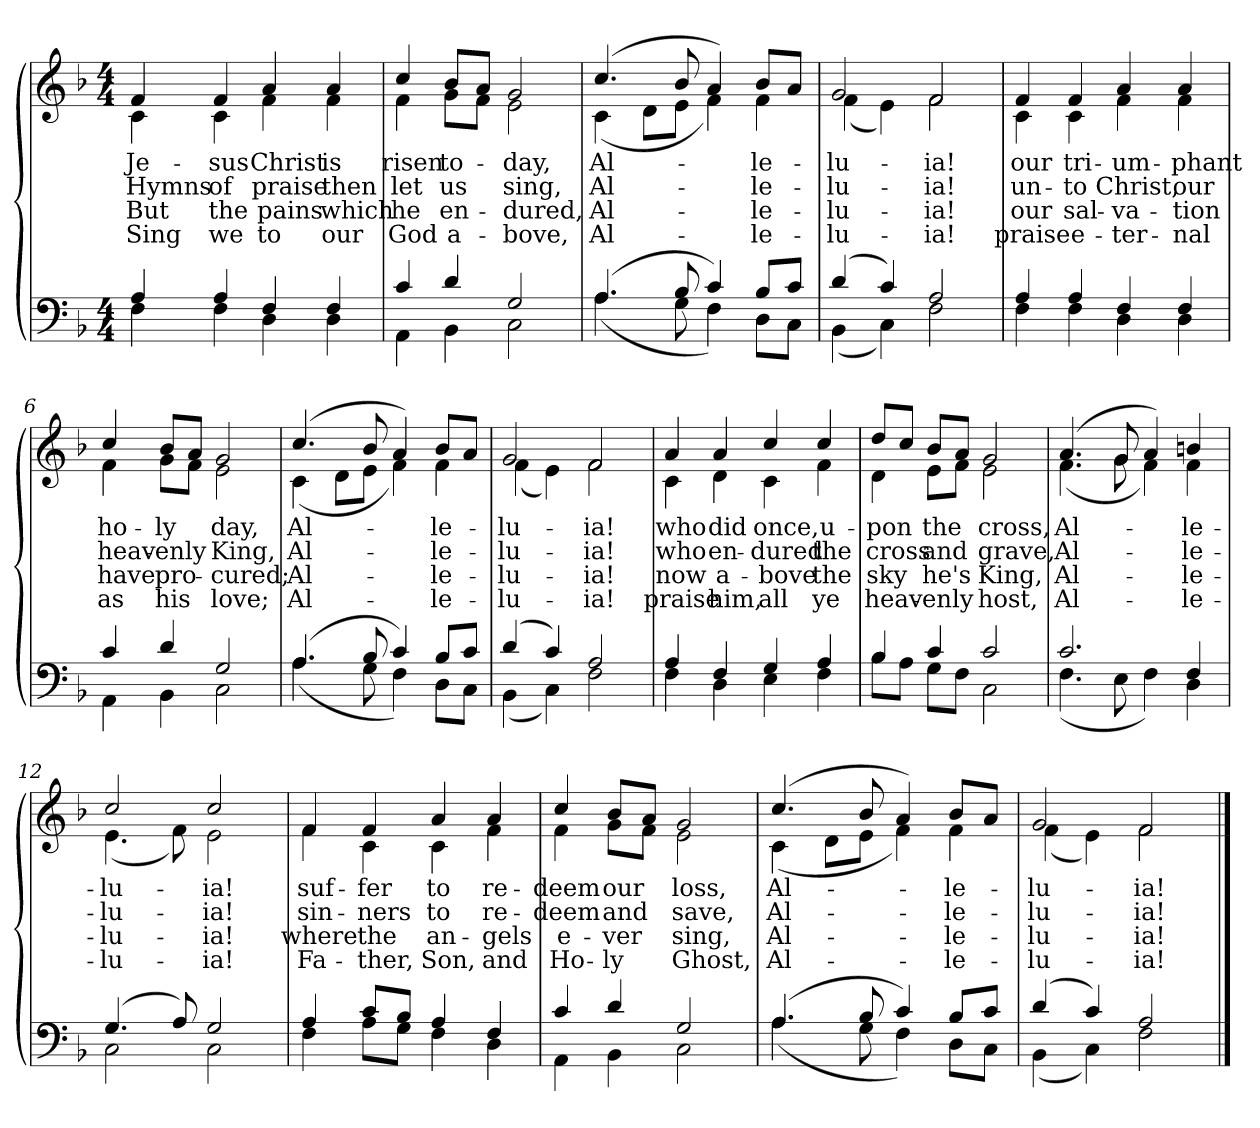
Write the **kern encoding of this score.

**kern	**kern	**text	**text	**text	**text
*part2	*part1	*part1	*part1	*part1	*part1
*staff2	*staff1	*staff1	*staff1	*staff1	*staff1
*clefF4	*clefG2	*	*	*	*
*k[b-]	*k[b-]	*	*	*	*
*M4/4	*M4/4	*	*	*	*
=1	=1	=1	=1	=1	=1
*^	*	*	*	*	*
!	!	!LO:TX:b:i:t=Verse	!	!	!	!
!	!	!	!LO:LY:b	!LO:LY:b	!LO:LY:b	!LO:LY:b
*	*	*^	*	*	*	*
4A/	4F\	4f/	4c\	Je-	Hymns	But	Sing
!	!	!	!	!LO:LY:b	!LO:LY:b	!LO:LY:b	!LO:LY:b
4A/	4F\	4f/	4c\	-sus	of	the	we
!	!	!	!	!LO:LY:b	!LO:LY:b	!LO:LY:b	!LO:LY:b
4F/	4D\	4a/	4f\	Christ	praise	pains	to
!	!	!	!	!LO:LY:b	!LO:LY:b	!LO:LY:b	!LO:LY:b
4F/	4D\	4a/	4f\	is	then	which	our
=2	=2	=2	=2	=2	=2	=2	=2
!	!	!	!	!LO:LY:b	!LO:LY:b	!LO:LY:b	!LO:LY:b
4c/	4AA\	4cc/	4f\	risen	let	he	God
!	!	!	!	!LO:LY:b	!LO:LY:b	!LO:LY:b	!LO:LY:b
4d/	4BB-\	8b-/L	8g\L	to-	us	en-	a-
.	.	8a/J	8f\J	.	.	.	.
!	!	!	!	!LO:LY:b	!LO:LY:b	!LO:LY:b	!LO:LY:b
2G/	2C\	2g/	2e\	-day,	sing,	-dured,	-bove,
=3	=3	=3	=3	=3	=3	=3	=3
!	!	!	!	!LO:LY:b	!LO:LY:b	!LO:LY:b	!LO:LY:b
(>4.A/	(<4.A\	(>4.cc/	(<4c\	Al-	Al-	Al-	Al-
.	.	.	8d\L	.	.	.	.
8B-/	8G\	8b-/	8e\J	.	.	.	.
4c/)	4F\)	4a/)	4f\)	.	.	.	.
!	!	!	!	!LO:LY:b	!LO:LY:b	!LO:LY:b	!LO:LY:b
8B-/L	8D\L	8b-/L	4f\	-le-	-le-	-le-	-le-
8c/J	8C\J	8a/J	.	.	.	.	.
=4	=4	=4	=4	=4	=4	=4	=4
!	!	!	!	!LO:LY:b	!LO:LY:b	!LO:LY:b	!LO:LY:b
(>4d/	(<4BB-\	2g/	(<4f\	-lu-	-lu-	-lu-	-lu-
4c/)	4C\)	.	4e\)	.	.	.	.
!	!	!	!	!LO:LY:b	!LO:LY:b	!LO:LY:b	!LO:LY:b
2A/	2F\	2f/	2f\	-ia!	-ia!	-ia!	-ia!
!!LO:LB:g=z	!!
=5	=5	=5	=5	=5	=5	=5	=5
!	!	!	!	!LO:LY:b	!LO:LY:b	!LO:LY:b	!LO:LY:b
4A/	4F\	4f/	4c\	our	un-	our	praise
!	!	!	!	!LO:LY:b	!LO:LY:b	!LO:LY:b	!LO:LY:b
4A/	4F\	4f/	4c\	tri-	-to	sal-	e-
!	!	!	!	!LO:LY:b	!LO:LY:b	!LO:LY:b	!LO:LY:b
4F/	4D\	4a/	4f\	-um-	Christ,	-va-	-ter-
!	!	!	!	!LO:LY:b	!LO:LY:b	!LO:LY:b	!LO:LY:b
4F/	4D\	4a/	4f\	-phant	our	-tion	-nal
=6	=6	=6	=6	=6	=6	=6	=6
!	!	!	!	!LO:LY:b	!LO:LY:b	!LO:LY:b	!LO:LY:b
4c/	4AA\	4cc/	4f\	ho-	heav-	have	as
!	!	!	!	!LO:LY:b	!LO:LY:b	!LO:LY:b	!LO:LY:b
4d/	4BB-\	8b-/L	8g\L	-ly	-enly	pro-	his
.	.	8a/J	8f\J	.	.	.	.
!	!	!	!	!LO:LY:b	!LO:LY:b	!LO:LY:b	!LO:LY:b
2G/	2C\	2g/	2e\	day,	King,	-cured;	love;
=7	=7	=7	=7	=7	=7	=7	=7
!	!	!	!	!LO:LY:b	!LO:LY:b	!LO:LY:b	!LO:LY:b
(>4.A/	(<4.A\	(>4.cc/	(<4c\	Al-	Al-	Al-	Al-
.	.	.	8d\L	.	.	.	.
8B-/	8G\	8b-/	8e\J	.	.	.	.
4c/)	4F\)	4a/)	4f\)	.	.	.	.
!	!	!	!	!LO:LY:b	!LO:LY:b	!LO:LY:b	!LO:LY:b
8B-/L	8D\L	8b-/L	4f\	-le-	-le-	-le-	-le-
8c/J	8C\J	8a/J	.	.	.	.	.
=8	=8	=8	=8	=8	=8	=8	=8
!	!	!	!	!LO:LY:b	!LO:LY:b	!LO:LY:b	!LO:LY:b
(>4d/	(<4BB-\	2g/	(<4f\	-lu-	-lu-	-lu-	-lu-
4c/)	4C\)	.	4e\)	.	.	.	.
!	!	!	!	!LO:LY:b	!LO:LY:b	!LO:LY:b	!LO:LY:b
2A/	2F\	2f/	2f\	-ia!	-ia!	-ia!	-ia!
!!LO:LB:g=z	!!
=9	=9	=9	=9	=9	=9	=9	=9
!	!	!	!	!LO:LY:b	!LO:LY:b	!LO:LY:b	!LO:LY:b
4A/	4F\	4a/	4c\	who	who	now	praise
!	!	!	!	!LO:LY:b	!LO:LY:b	!LO:LY:b	!LO:LY:b
4F/	4D\	4a/	4d\	did	en-	a-	him,
!	!	!	!	!LO:LY:b	!LO:LY:b	!LO:LY:b	!LO:LY:b
4G/	4E\	4cc/	4c\	once,	-dured	-bove	all
!	!	!	!	!LO:LY:b	!LO:LY:b	!LO:LY:b	!LO:LY:b
4A/	4F\	4cc/	4f\	u-	the	the	ye
=10	=10	=10	=10	=10	=10	=10	=10
!	!	!	!	!LO:LY:b	!LO:LY:b	!LO:LY:b	!LO:LY:b
4B-/	8B-\L	8dd/L	4d\	-pon	cross	sky	heav-
.	8A\J	8cc/J	.	.	.	.	.
!	!	!	!	!LO:LY:b	!LO:LY:b	!LO:LY:b	!LO:LY:b
4c/	8G\L	8b-/L	8e\L	the	and	he's	-enly
.	8F\J	8a/J	8f\J	.	.	.	.
!	!	!	!	!LO:LY:b	!LO:LY:b	!LO:LY:b	!LO:LY:b
2c/	2C\	2g/	2e\	cross,	grave,	King,	host,
=11	=11	=11	=11	=11	=11	=11	=11
!	!	!	!	!LO:LY:b	!LO:LY:b	!LO:LY:b	!LO:LY:b
2.c/	(<4.F\	(>4.a/	(<4.f\	Al-	Al-	Al-	Al-
.	8E\	8g/	8g\	.	.	.	.
.	4F\)	4a/)	4f\)	.	.	.	.
!	!	!	!	!LO:LY:b	!LO:LY:b	!LO:LY:b	!LO:LY:b
4F/	4D\	4bn/	4f\	-le-	-le-	-le-	-le-
=12	=12	=12	=12	=12	=12	=12	=12
!	!	!	!	!LO:LY:b	!LO:LY:b	!LO:LY:b	!LO:LY:b
(>4.G/	2C\	2cc/	(<4.e\	-lu-	-lu-	-lu-	-lu-
8A/)	.	.	8f\)	.	.	.	.
!	!	!	!	!LO:LY:b	!LO:LY:b	!LO:LY:b	!LO:LY:b
2G/	2C\	2cc/	2e\	-ia!	-ia!	-ia!	-ia!
!!LO:LB:g=z	!!
=13	=13	=13	=13	=13	=13	=13	=13
!	!	!	!	!LO:LY:b	!LO:LY:b	!LO:LY:b	!LO:LY:b
4A/	4F\	4f/	4f\	suf-	sin-	where	Fa-
!	!	!	!	!LO:LY:b	!LO:LY:b	!LO:LY:b	!LO:LY:b
8c/L	8A\L	4f/	4c\	-fer	-ners	the	-ther,
8B-/J	8G\J	.	.	.	.	.	.
!	!	!	!	!LO:LY:b	!LO:LY:b	!LO:LY:b	!LO:LY:b
4A/	4F\	4a/	4c\	to	to	an-	Son,
!	!	!	!	!LO:LY:b	!LO:LY:b	!LO:LY:b	!LO:LY:b
4F/	4D\	4a/	4f\	re-	re-	-gels	and
=14	=14	=14	=14	=14	=14	=14	=14
!	!	!	!	!LO:LY:b	!LO:LY:b	!LO:LY:b	!LO:LY:b
4c/	4AA\	4cc/	4f\	-deem	-deem	e-	Ho-
!	!	!	!	!LO:LY:b	!LO:LY:b	!LO:LY:b	!LO:LY:b
4d/	4BB-\	8b-/L	8g\L	our	and	-ver	-ly
.	.	8a/J	8f\J	.	.	.	.
!	!	!	!	!LO:LY:b	!LO:LY:b	!LO:LY:b	!LO:LY:b
2G/	2C\	2g/	2e\	loss,	save,	sing,	Ghost,
=15	=15	=15	=15	=15	=15	=15	=15
!	!	!	!	!LO:LY:b	!LO:LY:b	!LO:LY:b	!LO:LY:b
(>4.A/	(<4.A\	(>4.cc/	(<4c\	Al-	Al-	Al-	Al-
.	.	.	8d\L	.	.	.	.
8B-/	8G\	8b-/	8e\J	.	.	.	.
4c/)	4F\)	4a/)	4f\)	.	.	.	.
!	!	!	!	!LO:LY:b	!LO:LY:b	!LO:LY:b	!LO:LY:b
8B-/L	8D\L	8b-/L	4f\	-le-	-le-	-le-	-le-
8c/J	8C\J	8a/J	.	.	.	.	.
=16	=16	=16	=16	=16	=16	=16	=16
!	!	!	!	!LO:LY:b	!LO:LY:b	!LO:LY:b	!LO:LY:b
(>4d/	(<4BB-\	2g/	(<4f\	-lu-	-lu-	-lu-	-lu-
4c/)	4C\)	.	4e\)	.	.	.	.
!	!	!	!	!LO:LY:b	!LO:LY:b	!LO:LY:b	!LO:LY:b
2A/	2F\	2f/	2f\	-ia!	-ia!	-ia!	-ia!
*v	*v	*	*	*	*	*	*
*	*v	*v	*	*	*	*
==	==	==	==	==	==
*-	*-	*-	*-	*-	*-
